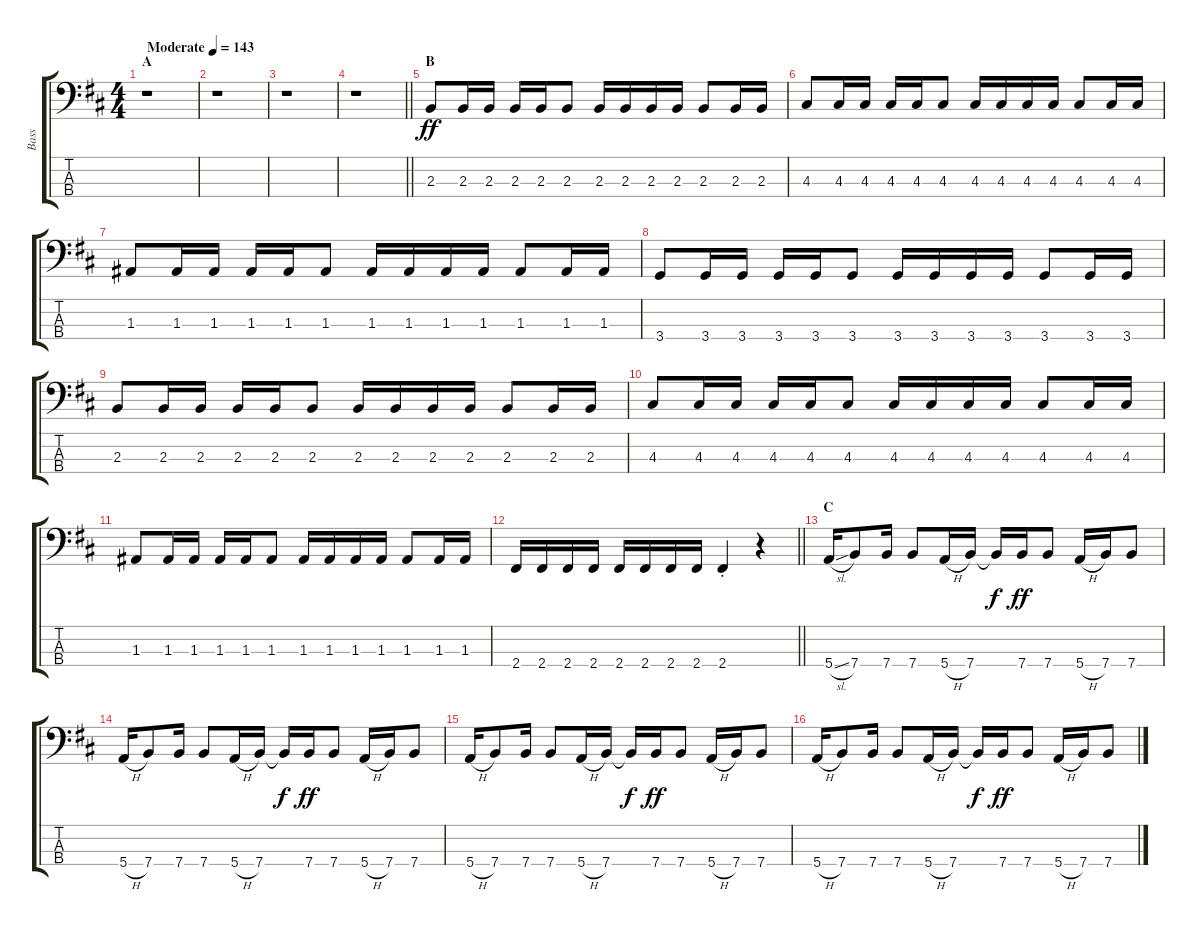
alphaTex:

\track ("Bass" "Bass") {instrument electricbasspick}
\staff {score tabs}
\tuning (G2 D2 A1 E1) {hide}
\ts (4 4)
\section ("" "A")
\tempo (143 "Moderate")
\clef f4
\ks d
r.1{dy ff instrument electricbasspick} |
r.1 |
r.1 |
\barLineRight lightlight
r.1 |
\section ("" "B")
2.3.8 2.3.16 2.3.16 2.3.16 2.3.16 2.3.8 2.3.16 2.3.16 2.3.16 2.3.16 2.3.8 2.3.16 2.3.16 |
4.3.8 4.3.16 4.3.16 4.3.16 4.3.16 4.3.8 4.3.16 4.3.16 4.3.16 4.3.16 4.3.8 4.3.16 4.3.16 |
1.3.8 1.3.16 1.3.16 1.3.16 1.3.16 1.3.8 1.3.16 1.3.16 1.3.16 1.3.16 1.3.8 1.3.16 1.3.16 |
3.4.8 3.4.16 3.4.16 3.4.16 3.4.16 3.4.8 3.4.16 3.4.16 3.4.16 3.4.16 3.4.8 3.4.16 3.4.16 |
2.3.8 2.3.16 2.3.16 2.3.16 2.3.16 2.3.8 2.3.16 2.3.16 2.3.16 2.3.16 2.3.8 2.3.16 2.3.16 |
4.3.8 4.3.16 4.3.16 4.3.16 4.3.16 4.3.8 4.3.16 4.3.16 4.3.16 4.3.16 4.3.8 4.3.16 4.3.16 |
1.3.8 1.3.16 1.3.16 1.3.16 1.3.16 1.3.8 1.3.16 1.3.16 1.3.16 1.3.16 1.3.8 1.3.16 1.3.16 |
\barLineRight lightlight
2.4.16 2.4.16 2.4.16 2.4.16 2.4.16 2.4.16 2.4.16 2.4.16 2.4{st}.4 r.4 |
\section ("" "C")
5.4{sl}.16 7.4.8 7.4.16 7.4.8 5.4{h}.16 7.4.16 7.4{t}.16{dy f} 7.4.16{dy ff} 7.4.8 5.4{h}.16 7.4.16 7.4.8 |
5.4{h}.16 7.4.8 7.4.16 7.4.8 5.4{h}.16 7.4.16 7.4{t}.16{dy f} 7.4.16{dy ff} 7.4.8 5.4{h}.16 7.4.16 7.4.8 |
5.4{h}.16 7.4.8 7.4.16 7.4.8 5.4{h}.16 7.4.16 7.4{t}.16{dy f} 7.4.16{dy ff} 7.4.8 5.4{h}.16 7.4.16 7.4.8 |
5.4{h}.16 7.4.8 7.4.16 7.4.8 5.4{h}.16 7.4.16 7.4{t}.16{dy f} 7.4.16{dy ff} 7.4.8 5.4{h}.16 7.4.16 7.4.8
